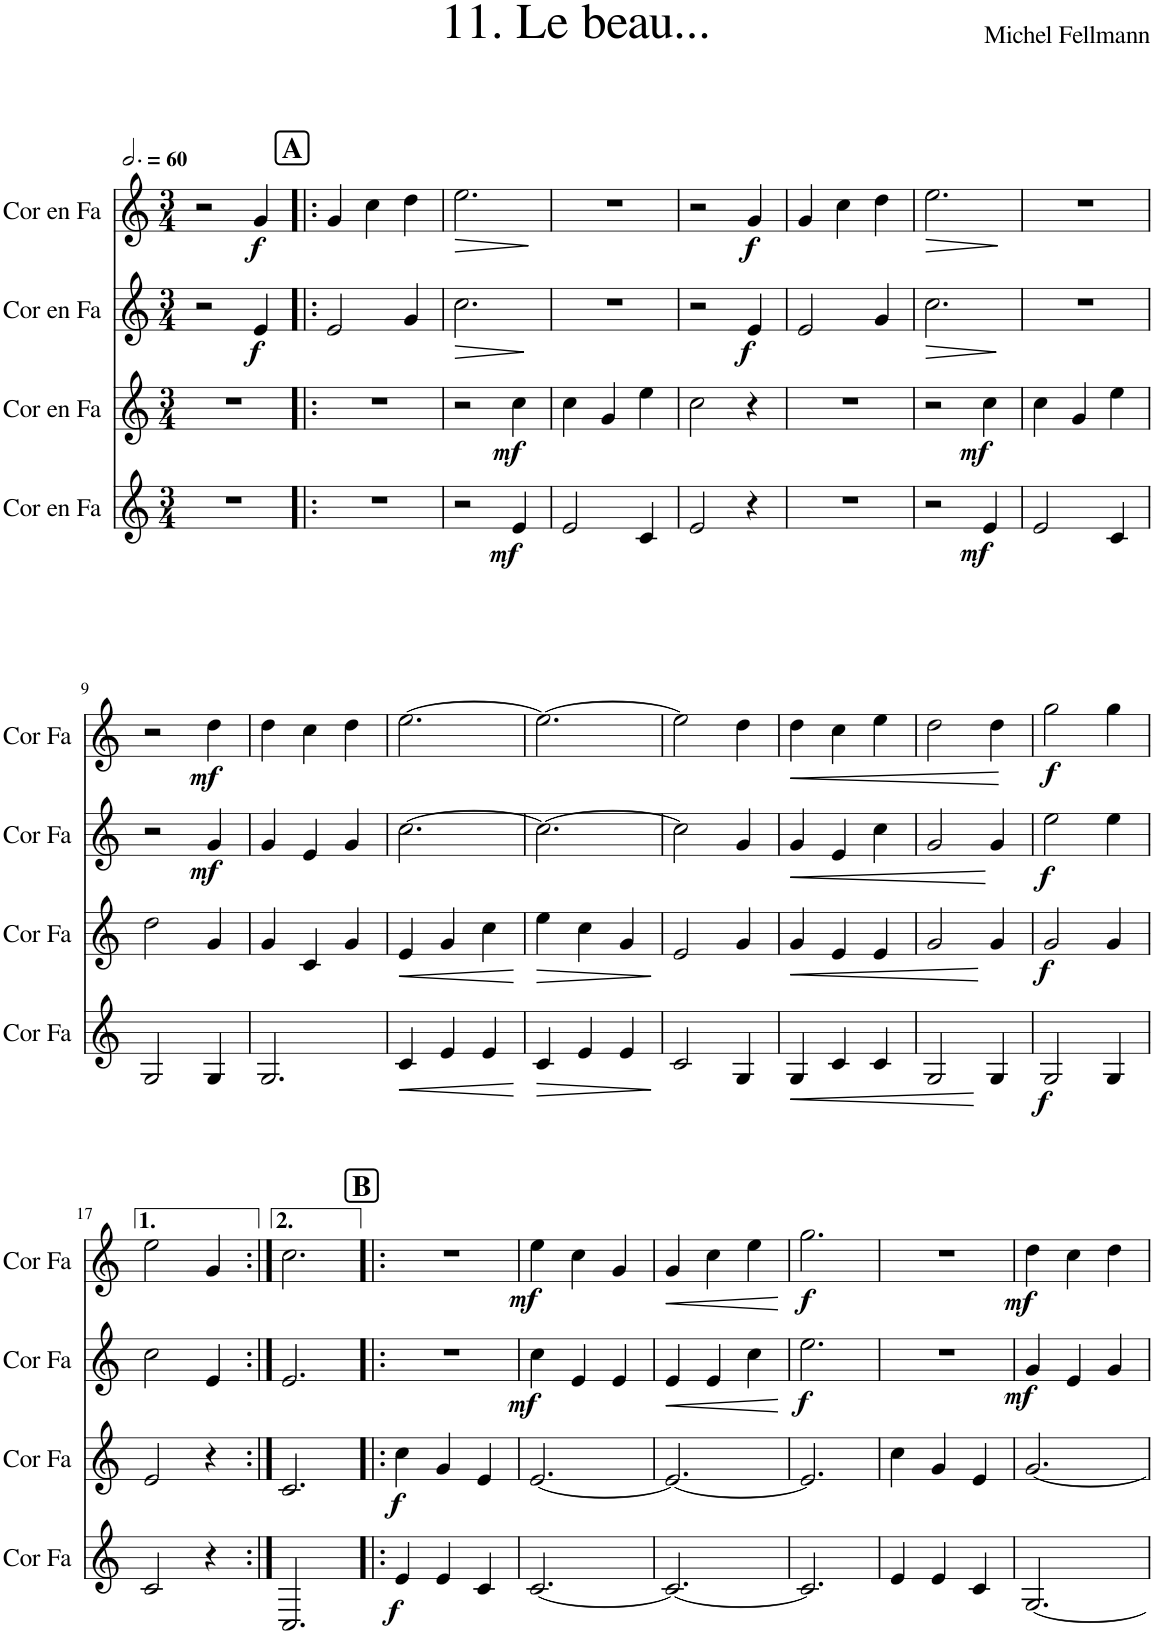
**kern	**dynam	**kern	**dynam	**kern	**dynam	**kern	**dynam
*part4	*part4	*part3	*part3	*part2	*part2	*part1	*part1
*staff4	*staff4	*staff3	*staff3	*staff2	*staff2	*staff1	*staff1
*I"Cor en Fa	*	*I"Cor en Fa	*	*I"Cor en Fa	*	*I"Cor en Fa	*
*I'Cor Fa	*	*I'Cor Fa	*	*I'Cor Fa	*	*I'Cor Fa	*
*clefG2	*	*clefG2	*	*clefG2	*	*clefG2	*
*Trd4c7	*	*Trd4c7	*	*Trd4c7	*	*Trd4c7	*
*k[]	*	*k[]	*	*k[]	*	*k[]	*
*M3/4	*	*M3/4	*	*M3/4	*	*M3/4	*
*MM180	*	*MM180	*	*MM180	*	*MM180	*
=1	=1	=1	=1	=1	=1	=1	=1
2.r	.	2.r	.	2r	.	2r	.
!	!	!	!	!	!LO:DY:b	!	!LO:DY:b
.	.	.	.	4e/	f	4g/	f
!!LO:REH:place=s1:a:B:cj:fs=14:t=A
=2!|:	=2!|:	=2!|:	=2!|:	=2!|:	=2!|:	=2!|:	=2!|:
2.r	.	2.r	.	2e/	.	4g/	.
.	.	.	.	.	.	4cc\	.
.	.	.	.	4g/	.	4dd\	.
=3	=3	=3	=3	=3	=3	=3	=3
!	!	!	!	!	!LO:HP:b	!	!LO:HP:b
2r	.	2r	.	2.cc\	>	2.ee\	>
!	!LO:DY:b	!	!LO:DY:b	!	!	!	!
4e/	mf	4cc\	mf	.	.	.	.
.	.	.	.	.	]	.	]
=4	=4	=4	=4	=4	=4	=4	=4
2e/	.	4cc\	.	2.r	.	2.r	.
.	.	4g/	.	.	.	.	.
4c/	.	4ee\	.	.	.	.	.
=5	=5	=5	=5	=5	=5	=5	=5
2e/	.	2cc\	.	2r	.	2r	.
!	!	!	!	!	!LO:DY:b	!	!LO:DY:b
4r	.	4r	.	4e/	f	4g/	f
=6	=6	=6	=6	=6	=6	=6	=6
2.r	.	2.r	.	2e/	.	4g/	.
.	.	.	.	.	.	4cc\	.
.	.	.	.	4g/	.	4dd\	.
=7	=7	=7	=7	=7	=7	=7	=7
!	!	!	!	!	!LO:HP:b	!	!LO:HP:b
2r	.	2r	.	2.cc\	>	2.ee\	>
!	!LO:DY:b	!	!LO:DY:b	!	!	!	!
4e/	mf	4cc\	mf	.	.	.	.
.	.	.	.	.	]	.	]
=8	=8	=8	=8	=8	=8	=8	=8
2e/	.	4cc\	.	2.r	.	2.r	.
.	.	4g/	.	.	.	.	.
4c/	.	4ee\	.	.	.	.	.
!!LO:LB:g=z
=9	=9	=9	=9	=9	=9	=9	=9
2G/	.	2dd\	.	2r	.	2r	.
!	!	!	!	!	!LO:DY:b	!	!LO:DY:b
4G/	.	4g/	.	4g/	mf	4dd\	mf
=10	=10	=10	=10	=10	=10	=10	=10
2.G/	.	4g/	.	4g/	.	4dd\	.
.	.	4c/	.	4e/	.	4cc\	.
.	.	4g/	.	4g/	.	4dd\	.
=11	=11	=11	=11	=11	=11	=11	=11
!	!LO:HP:b	!	!LO:HP:b	!	!	!	!
4c/	<	4e/	<	[2.cc\	.	[2.ee\	.
4e/	.	4g/	.	.	.	.	.
4e/	.	4cc\	.	.	.	.	.
.	[	.	[	.	.	.	.
=12	=12	=12	=12	=12	=12	=12	=12
!	!LO:HP:b	!	!LO:HP:b	!	!	!	!
4c/	>	4ee\	>	2.cc\_	.	2.ee\_	.
4e/	.	4cc\	.	.	.	.	.
4e/	.	4g/	.	.	.	.	.
.	]	.	]	.	.	.	.
=13	=13	=13	=13	=13	=13	=13	=13
2c/	.	2e/	.	2cc\]	.	2ee\]	.
4G/	.	4g/	.	4g/	.	4dd\	.
=14	=14	=14	=14	=14	=14	=14	=14
!	!LO:HP:b	!	!LO:HP:b	!	!LO:HP:b	!	!LO:HP:b
4G/	<	4g/	<	4g/	<	4dd\	<
4c/	.	4e/	.	4e/	.	4cc\	.
4c/	.	4e/	.	4cc\	.	4ee\	.
.	[	.	[	.	[	.	[
=15	=15	=15	=15	=15	=15	=15	=15
2G/	.	2g/	.	2g/	.	2dd\	.
4G/	.	4g/	.	4g/	.	4dd\	.
=16	=16	=16	=16	=16	=16	=16	=16
!	!LO:DY:b	!	!LO:DY:b	!	!LO:DY:b	!	!LO:DY:b
2G/	f	2g/	f	2ee\	f	2gg\	f
4G/	.	4g/	.	4ee\	.	4gg\	.
!!LO:LB:g=z
=17	=17	=17	=17	=17	=17	=17	=17
2c/	.	2e/	.	2cc\	.	2ee\	.
4r	.	4r	.	4e/	.	4g/	.
=18:|!	=18:|!	=18:|!	=18:|!	=18:|!	=18:|!	=18:|!	=18:|!
2.C/	.	2.c/	.	2.e/	.	2.cc\	.
!!LO:REH:place=s1:a:B:cj:fs=14:t=B
=19!|:	=19!|:	=19!|:	=19!|:	=19!|:	=19!|:	=19!|:	=19!|:
!	!LO:DY:b	!	!LO:DY:b	!	!	!	!
4e/	f	4cc\	f	2.r	.	2.r	.
4e/	.	4g/	.	.	.	.	.
4c/	.	4e/	.	.	.	.	.
=20	=20	=20	=20	=20	=20	=20	=20
!	!	!	!	!	!LO:DY:b	!	!LO:DY:b
[2.c/	.	[2.e/	.	4cc\	mf	4ee\	mf
.	.	.	.	4e/	.	4cc\	.
.	.	.	.	4e/	.	4g/	.
=21	=21	=21	=21	=21	=21	=21	=21
!	!	!	!	!	!LO:HP:b	!	!LO:HP:b
2.c/_	.	2.e/_	.	4e/	<	4g/	<
.	.	.	.	4e/	.	4cc\	.
.	.	.	.	4cc\	.	4ee\	.
.	.	.	.	.	[	.	[
=22	=22	=22	=22	=22	=22	=22	=22
!	!	!	!	!	!LO:DY:b	!	!LO:DY:b
2.c/]	.	2.e/]	.	2.ee\	f	2.gg\	f
=23	=23	=23	=23	=23	=23	=23	=23
4e/	.	4cc\	.	2.r	.	2.r	.
4e/	.	4g/	.	.	.	.	.
4c/	.	4e/	.	.	.	.	.
=24	=24	=24	=24	=24	=24	=24	=24
!	!	!	!	!	!LO:DY:b	!	!LO:DY:b
[2.G/	.	[2.g/	.	4g/	mf	4dd\	mf
.	.	.	.	4e/	.	4cc\	.
.	.	.	.	4g/	.	4dd\	.
=	=	=	=	=	=	=	=
*-	*-	*-	*-	*-	*-	*-	*-
